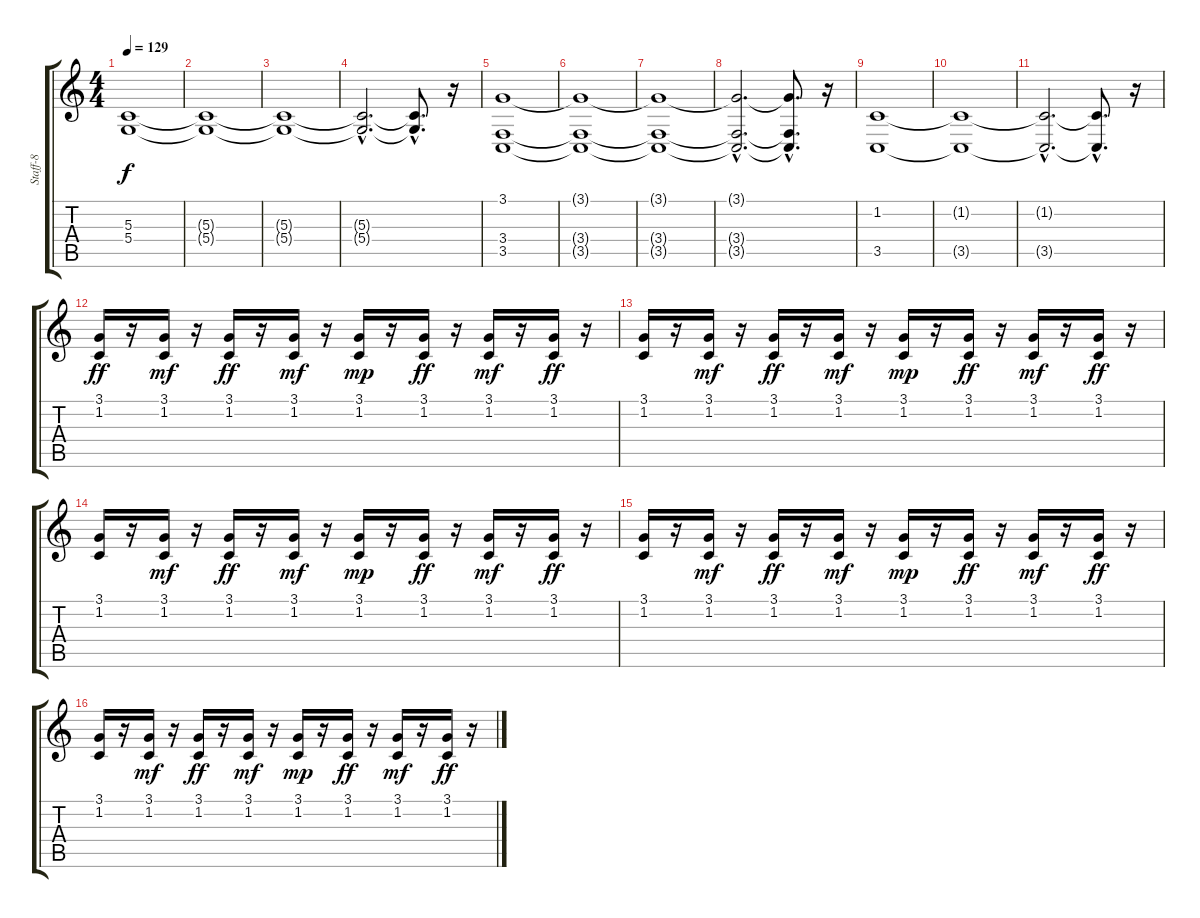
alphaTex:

\track ("Staff-8" "Staff-8") {instrument stringensemble1}
\staff {score tabs}
\tuning (E4 B3 G3 D3 A2 E2) {hide}
\ts (4 4)
\tempo 129
\clef g2
\ks c
(5.3 5.4).1{dy f instrument stringensemble1} |
(5.3{t} 5.4{t}).1 |
(5.3{t} 5.4{t}).1 |
(5.3{hac t} 5.4{hac t}).2{d} (5.3{hac t} 5.4{hac t}).8{d} r.16 |
(3.1 3.4 3.5).1{volume 0 instrument stringensemble1} |
(3.1{t} 3.4{t} 3.5{t}).1 |
(3.1{t} 3.4{t} 3.5{t}).1 |
(3.1{hac t} 3.4{hac t} 3.5{hac t}).2{d} (3.1{hac t} 3.4{hac t} 3.5{hac t}).8{d} r.16 |
(1.2 3.5).1{volume 0} |
(1.2{t} 3.5{t}).1 |
(1.2{hac t} 3.5{hac t}).2{d} (1.2{hac t} 3.5{hac t}).8{d} r.16 |
(3.1 1.2).16{dy ff volume 16} r.16 (3.1 1.2).16{dy mf} r.16 (3.1 1.2).16{dy ff} r.16 (3.1 1.2).16{dy mf} r.16 (3.1 1.2).16{dy mp} r.16 (3.1 1.2).16{dy ff} r.16 (3.1 1.2).16{dy mf} r.16 (3.1 1.2).16{dy ff} r.16 |
(3.1 1.2).16 r.16 (3.1 1.2).16{dy mf} r.16 (3.1 1.2).16{dy ff} r.16 (3.1 1.2).16{dy mf} r.16 (3.1 1.2).16{dy mp} r.16 (3.1 1.2).16{dy ff} r.16 (3.1 1.2).16{dy mf} r.16 (3.1 1.2).16{dy ff} r.16 |
(3.1 1.2).16 r.16 (3.1 1.2).16{dy mf} r.16 (3.1 1.2).16{dy ff} r.16 (3.1 1.2).16{dy mf} r.16 (3.1 1.2).16{dy mp} r.16 (3.1 1.2).16{dy ff} r.16 (3.1 1.2).16{dy mf} r.16 (3.1 1.2).16{dy ff} r.16 |
(3.1 1.2).16 r.16 (3.1 1.2).16{dy mf} r.16 (3.1 1.2).16{dy ff} r.16 (3.1 1.2).16{dy mf} r.16 (3.1 1.2).16{dy mp} r.16 (3.1 1.2).16{dy ff} r.16 (3.1 1.2).16{dy mf} r.16 (3.1 1.2).16{dy ff} r.16 |
(3.1 1.2).16 r.16 (3.1 1.2).16{dy mf} r.16 (3.1 1.2).16{dy ff} r.16 (3.1 1.2).16{dy mf} r.16 (3.1 1.2).16{dy mp} r.16 (3.1 1.2).16{dy ff} r.16 (3.1 1.2).16{dy mf} r.16 (3.1 1.2).16{dy ff} r.16
